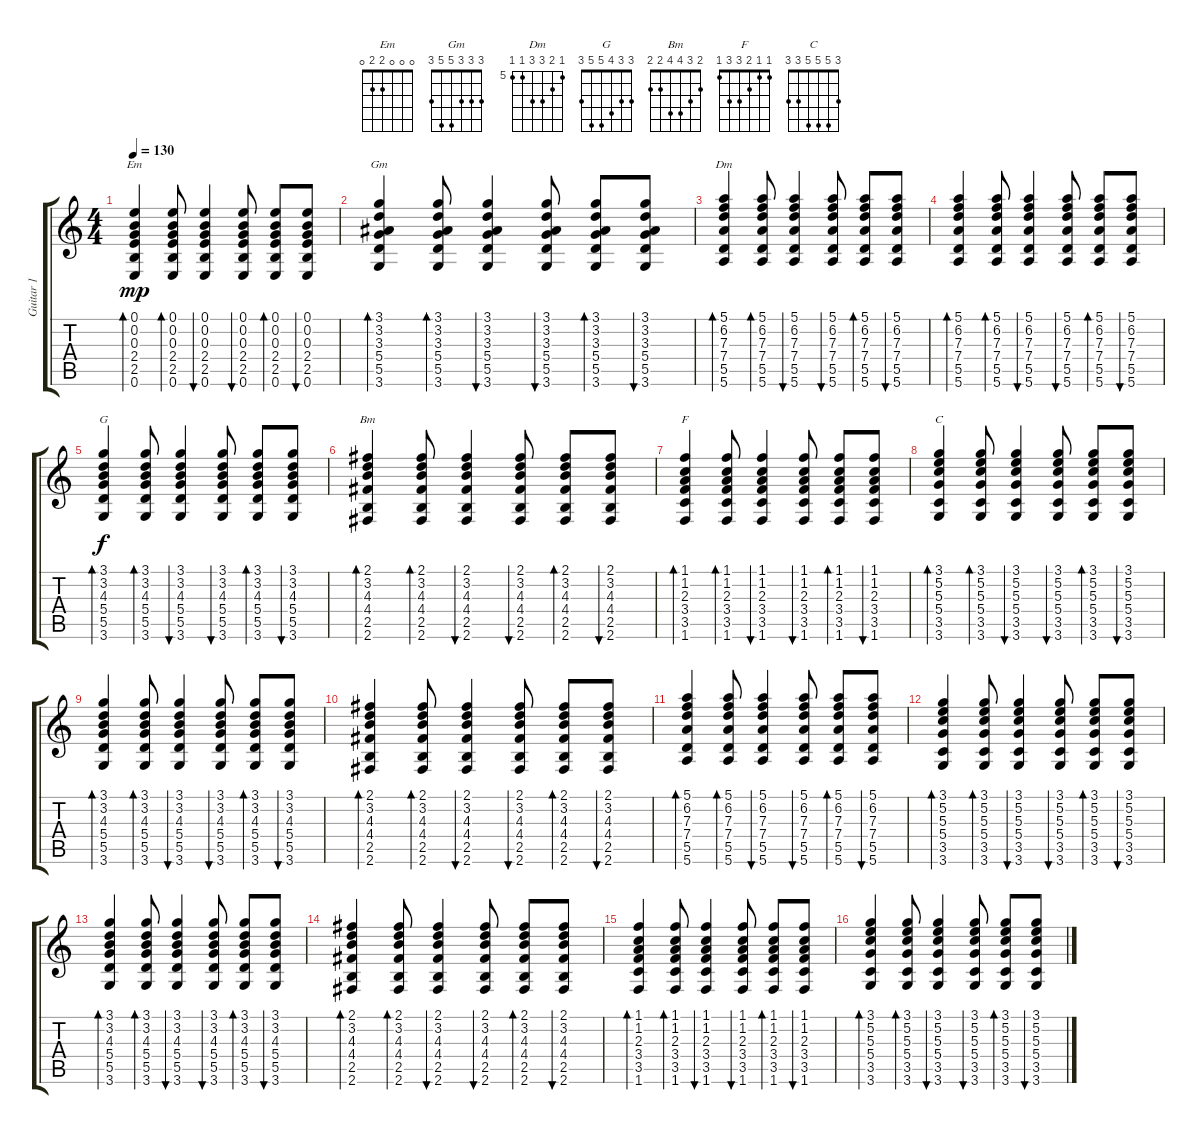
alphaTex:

\track ("Guitar 1" "Guitar 1") {instrument acousticguitarsteel}
\staff {score tabs}
\tuning (E4 B3 G3 D3 A2 E2) {hide}
\chord ("Em" 0 0 0 2 2 0)
\chord ("Gm" 3 3 3 5 5 3)
\chord ("Dm" 5 6 7 7 5 5) {firstfret 5}
\chord ("G" 3 3 4 5 5 3)
\chord ("Bm" 2 3 4 4 2 2)
\chord ("F" 1 1 2 3 3 1)
\chord ("C" 3 5 5 5 3 3)
\ts (4 4)
\tempo 130
\clef g2
\ks c
(0.1 0.2 0.3 2.4 2.5 0.6).4{bd 30 ch "Em" dy mp} (0.1 0.2 0.3 2.4 2.5 0.6).8{bd 30} (0.1 0.2 0.3 2.4 2.5 0.6).4{bu 30} (0.1 0.2 0.3 2.4 2.5 0.6).8{bu 30} (0.1 0.2 0.3 2.4 2.5 0.6).8{bd 30} (0.1 0.2 0.3 2.4 2.5 0.6).8{bu 30} |
(3.1 3.2 3.3 5.4 5.5 3.6).4{bd 30 ch "Gm"} (3.1 3.2 3.3 5.4 5.5 3.6).8{bd 30} (3.1 3.2 3.3 5.4 5.5 3.6).4{bu 30} (3.1 3.2 3.3 5.4 5.5 3.6).8{bu 30} (3.1 3.2 3.3 5.4 5.5 3.6).8{bd 30} (3.1 3.2 3.3 5.4 5.5 3.6).8{bu 30} |
(5.1 6.2 7.3 7.4 5.5 5.6).4{bd 30 ch "Dm"} (5.1 6.2 7.3 7.4 5.5 5.6).8{bd 30} (5.1 6.2 7.3 7.4 5.5 5.6).4{bu 30} (5.1 6.2 7.3 7.4 5.5 5.6).8{bu 30} (5.1 6.2 7.3 7.4 5.5 5.6).8{bd 30} (5.1 6.2 7.3 7.4 5.5 5.6).8{bu 30} |
(5.1 6.2 7.3 7.4 5.5 5.6).4{bd 30} (5.1 6.2 7.3 7.4 5.5 5.6).8{bd 30} (5.1 6.2 7.3 7.4 5.5 5.6).4{bu 30} (5.1 6.2 7.3 7.4 5.5 5.6).8{bu 30} (5.1 6.2 7.3 7.4 5.5 5.6).8{bd 30} (5.1 6.2 7.3 7.4 5.5 5.6).8{bu 30} |
(3.1 3.2 4.3 5.4 5.5 3.6).4{bd 30 ch "G" dy f} (3.1 3.2 4.3 5.4 5.5 3.6).8{bd 30} (3.1 3.2 4.3 5.4 5.5 3.6).4{bu 30} (3.1 3.2 4.3 5.4 5.5 3.6).8{bu 30} (3.1 3.2 4.3 5.4 5.5 3.6).8{bd 30} (3.1 3.2 4.3 5.4 5.5 3.6).8{bu 30} |
(2.1 3.2 4.3 4.4 2.5 2.6).4{bd 30 ch "Bm"} (2.1 3.2 4.3 4.4 2.5 2.6).8{bd 30} (2.1 3.2 4.3 4.4 2.5 2.6).4{bu 30} (2.1 3.2 4.3 4.4 2.5 2.6).8{bu 30} (2.1 3.2 4.3 4.4 2.5 2.6).8{bd 30} (2.1 3.2 4.3 4.4 2.5 2.6).8{bu 30} |
(1.1 1.2 2.3 3.4 3.5 1.6).4{bd 30 ch "F"} (1.1 1.2 2.3 3.4 3.5 1.6).8{bd 30} (1.1 1.2 2.3 3.4 3.5 1.6).4{bu 30} (1.1 1.2 2.3 3.4 3.5 1.6).8{bu 30} (1.1 1.2 2.3 3.4 3.5 1.6).8{bd 30} (1.1 1.2 2.3 3.4 3.5 1.6).8{bu 30} |
(3.1 5.2 5.3 5.4 3.5 3.6).4{bd 30 ch "C"} (3.1 5.2 5.3 5.4 3.5 3.6).8{bd 30} (3.1 5.2 5.3 5.4 3.5 3.6).4{bu 30} (3.1 5.2 5.3 5.4 3.5 3.6).8{bu 30} (3.1 5.2 5.3 5.4 3.5 3.6).8{bd 30} (3.1 5.2 5.3 5.4 3.5 3.6).8{bu 30} |
(3.1 3.2 4.3 5.4 5.5 3.6).4{bd 30} (3.1 3.2 4.3 5.4 5.5 3.6).8{bd 30} (3.1 3.2 4.3 5.4 5.5 3.6).4{bu 30} (3.1 3.2 4.3 5.4 5.5 3.6).8{bu 30} (3.1 3.2 4.3 5.4 5.5 3.6).8{bd 30} (3.1 3.2 4.3 5.4 5.5 3.6).8{bu 30} |
(2.1 3.2 4.3 4.4 2.5 2.6).4{bd 30} (2.1 3.2 4.3 4.4 2.5 2.6).8{bd 30} (2.1 3.2 4.3 4.4 2.5 2.6).4{bu 30} (2.1 3.2 4.3 4.4 2.5 2.6).8{bu 30} (2.1 3.2 4.3 4.4 2.5 2.6).8{bd 30} (2.1 3.2 4.3 4.4 2.5 2.6).8{bu 30} |
(5.1 6.2 7.3 7.4 5.5 5.6).4{bd 30} (5.1 6.2 7.3 7.4 5.5 5.6).8{bd 30} (5.1 6.2 7.3 7.4 5.5 5.6).4{bu 30} (5.1 6.2 7.3 7.4 5.5 5.6).8{bu 30} (5.1 6.2 7.3 7.4 5.5 5.6).8{bd 30} (5.1 6.2 7.3 7.4 5.5 5.6).8{bu 30} |
(3.1 5.2 5.3 5.4 3.5 3.6).4{bd 30} (3.1 5.2 5.3 5.4 3.5 3.6).8{bd 30} (3.1 5.2 5.3 5.4 3.5 3.6).4{bu 30} (3.1 5.2 5.3 5.4 3.5 3.6).8{bu 30} (3.1 5.2 5.3 5.4 3.5 3.6).8{bd 30} (3.1 5.2 5.3 5.4 3.5 3.6).8{bu 30} |
(3.1 3.2 4.3 5.4 5.5 3.6).4{bd 30} (3.1 3.2 4.3 5.4 5.5 3.6).8{bd 30} (3.1 3.2 4.3 5.4 5.5 3.6).4{bu 30} (3.1 3.2 4.3 5.4 5.5 3.6).8{bu 30} (3.1 3.2 4.3 5.4 5.5 3.6).8{bd 30} (3.1 3.2 4.3 5.4 5.5 3.6).8{bu 30} |
(2.1 3.2 4.3 4.4 2.5 2.6).4{bd 30} (2.1 3.2 4.3 4.4 2.5 2.6).8{bd 30} (2.1 3.2 4.3 4.4 2.5 2.6).4{bu 30} (2.1 3.2 4.3 4.4 2.5 2.6).8{bu 30} (2.1 3.2 4.3 4.4 2.5 2.6).8{bd 30} (2.1 3.2 4.3 4.4 2.5 2.6).8{bu 30} |
(1.1 1.2 2.3 3.4 3.5 1.6).4{bd 30} (1.1 1.2 2.3 3.4 3.5 1.6).8{bd 30} (1.1 1.2 2.3 3.4 3.5 1.6).4{bu 30} (1.1 1.2 2.3 3.4 3.5 1.6).8{bu 30} (1.1 1.2 2.3 3.4 3.5 1.6).8{bd 30} (1.1 1.2 2.3 3.4 3.5 1.6).8{bu 30} |
(3.1 5.2 5.3 5.4 3.5 3.6).4{bd 30} (3.1 5.2 5.3 5.4 3.5 3.6).8{bd 30} (3.1 5.2 5.3 5.4 3.5 3.6).4{bu 30} (3.1 5.2 5.3 5.4 3.5 3.6).8{bu 30} (3.1 5.2 5.3 5.4 3.5 3.6).8{bd 30} (3.1 5.2 5.3 5.4 3.5 3.6).8{bu 30}
